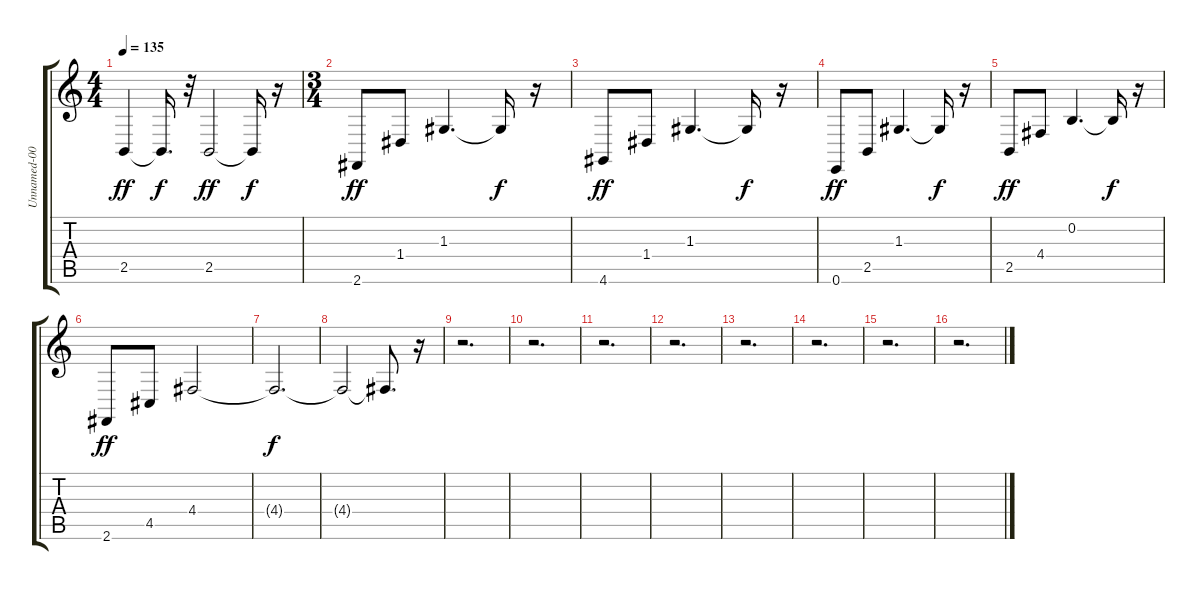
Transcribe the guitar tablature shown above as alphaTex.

\track ("Unnamed-002" "Unnamed-00") {instrument electricpiano2}
\staff {score tabs}
\tuning (E4 B3 G3 D3 A2 E2) {hide}
\ts (4 4)
\tempo 135
\clef g2
\ks c
2.5.4{dy ff} 2.5{t}.16{d dy f} r.32 2.5.2{dy ff} 2.5{t}.16{dy f} r.16 |
\ts (3 4)
2.6.8{dy ff} 1.4.8 1.3.4{d} 1.3{t}.16{dy f} r.16 |
4.6.8{dy ff} 1.4.8 1.3.4{d} 1.3{t}.16{dy f} r.16 |
0.6.8{dy ff} 2.5.8 1.3.4{d} 1.3{t}.16{dy f} r.16 |
2.5.8{dy ff} 4.4.8 0.2.4{d} 0.2{t}.16{dy f} r.16 |
2.6.8{dy ff} 4.5.8 4.4.2 |
4.4{t}.2{d dy f} |
4.4{t}.2 4.4{t}.8{d} r.16 |
r.2{d} |
r.2{d} |
r.2{d} |
r.2{d} |
r.2{d} |
r.2{d} |
r.2{d} |
r.2{d}
